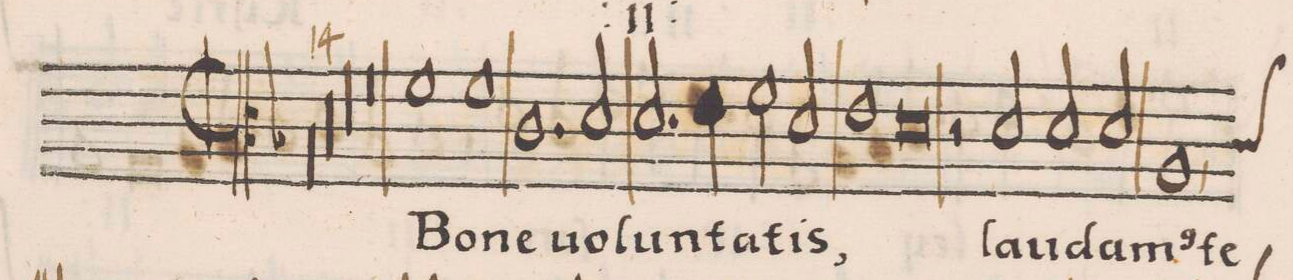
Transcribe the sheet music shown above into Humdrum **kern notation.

**kern	**text
*I"CANTVS	*
*clefC3	*
*k[b-]	*
*met(C|)	*
*M2/1	*
00r	.
=2-	=2-
=3-	=3-
00r	.
=4-	=4-
=5-	=5-
00r	.
=6-	=6-
=7-	=7-
0r	.
=8-	=8-
1f\	Bo-
1f\	-ne
=9-	=9-
1.c\	.
2d/	uo-
=10-	=10-
2.d/	-lun-
4e\	-ta-
2f\	.
2d/	-tis,
=11-	=11-
1e\	.
0d\	.
=12-	=12-
2r	.
2d/	lau-
=13-	=13-
2d/	-da-
2d/	-m(us)
*custos:c	*
1A/,	te
=14-	=14-
*-	*-
